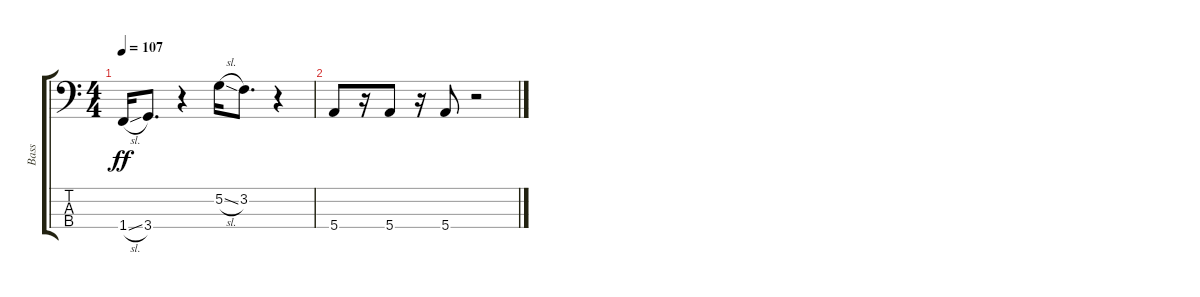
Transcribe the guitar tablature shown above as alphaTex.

\track ("Bass" "Bass") {instrument slapbass1}
\staff {score tabs}
\tuning (G2 D2 A1 E1) {hide}
\ts (4 4)
\tempo 107
\clef f4
\ks c
1.4{sl}.16{dy ff} 3.4.8{d} r.4 5.2{sl}.16 3.2.8{d} r.4 |
5.4.8 r.16 5.4.8 r.16 5.4.8 r.2
